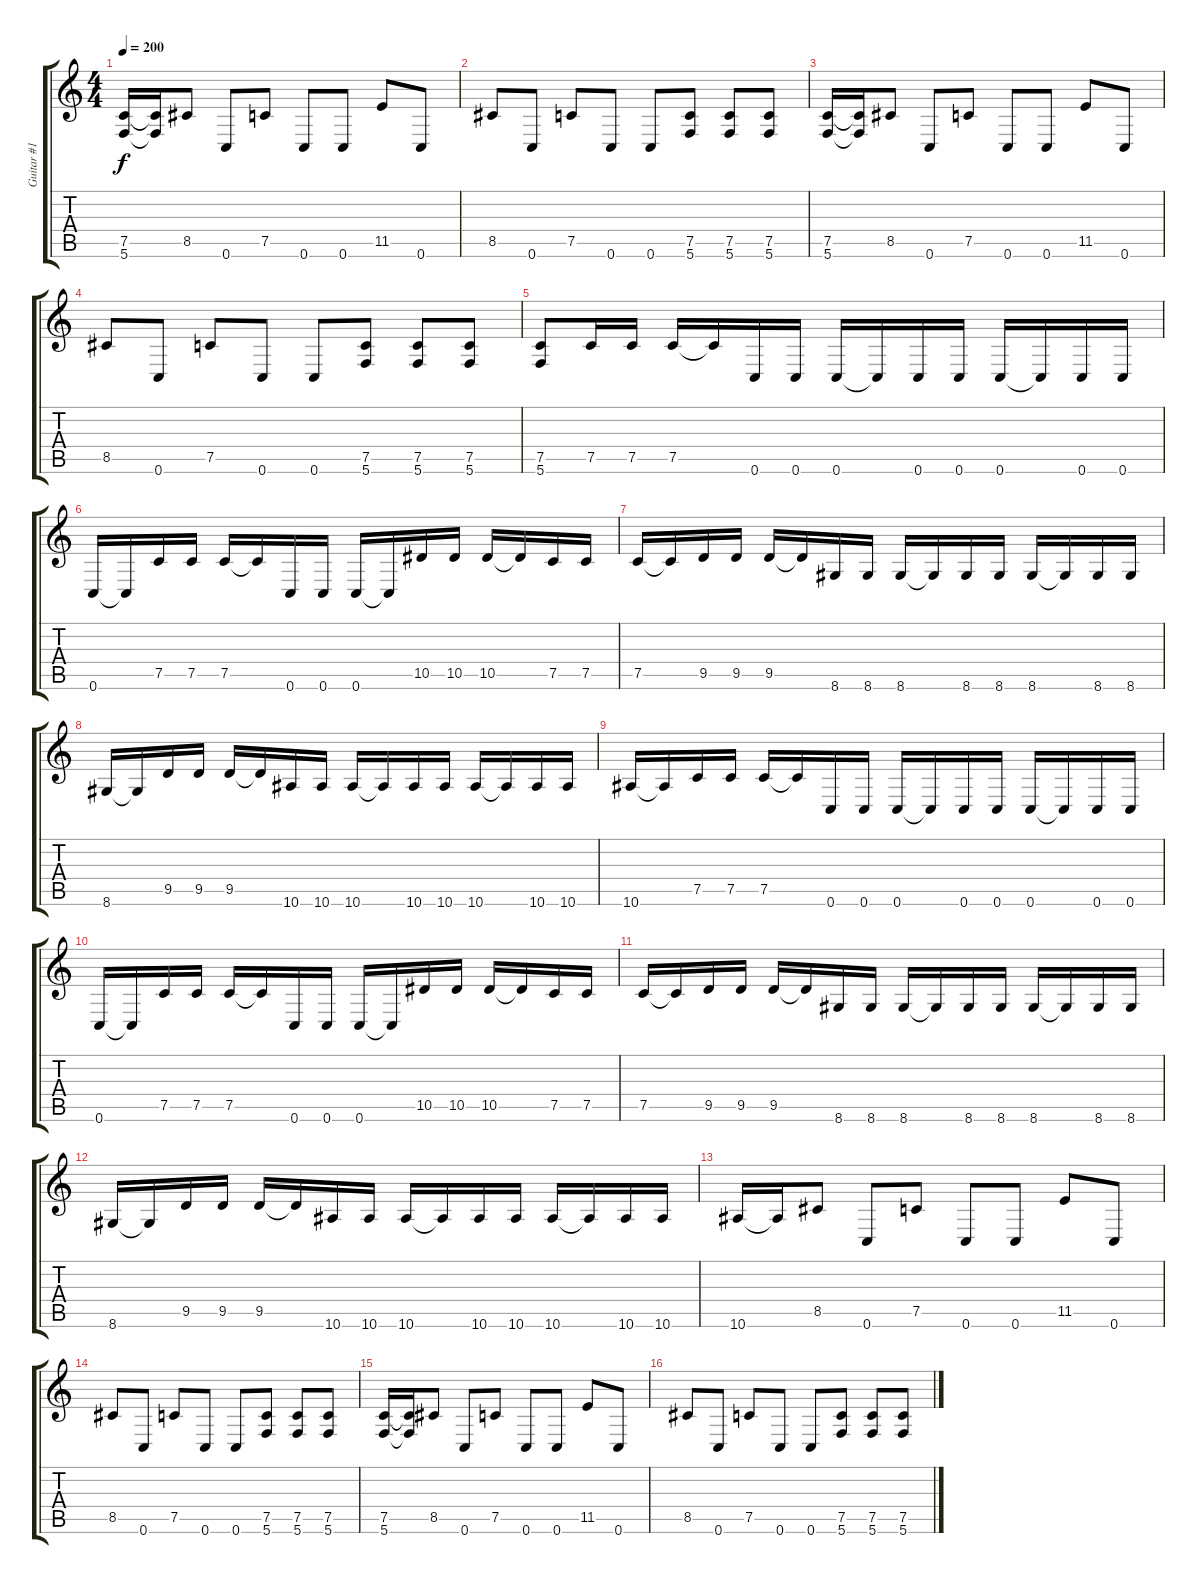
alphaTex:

\track ("Guitar #1" "Guitar #1") {instrument distortionguitar}
\staff {score tabs}
\tuning (C4 G3 Eb3 Bb2 F2 C2) {hide}
\ts (4 4)
\tempo 200
\clef g2
\ks c
(7.5 5.6).16{dy f} (7.5{t} 5.6{t}).16 8.5.8 0.6.8 7.5.8 0.6.8 0.6.8 11.5.8 0.6.8 |
8.5.8 0.6.8 7.5.8 0.6.8 0.6.8 (7.5 5.6).8 (7.5 5.6).8 (7.5 5.6).8 |
(7.5 5.6).16 (7.5{t} 5.6{t}).16 8.5.8 0.6.8 7.5.8 0.6.8 0.6.8 11.5.8 0.6.8 |
8.5.8 0.6.8 7.5.8 0.6.8 0.6.8 (7.5 5.6).8 (7.5 5.6).8 (7.5 5.6).8 |
(7.5 5.6).8 7.5.16 7.5.16 7.5.16 7.5{t}.16 0.6.16 0.6.16 0.6.16 0.6{t}.16 0.6.16 0.6.16 0.6.16 0.6{t}.16 0.6.16 0.6.16 |
0.6.16 0.6{t}.16 7.5.16 7.5.16 7.5.16 7.5{t}.16 0.6.16 0.6.16 0.6.16 0.6{t}.16 10.5.16 10.5.16 10.5.16 10.5{t}.16 7.5.16 7.5.16 |
7.5.16 7.5{t}.16 9.5.16 9.5.16 9.5.16 9.5{t}.16 8.6.16 8.6.16 8.6.16 8.6{t}.16 8.6.16 8.6.16 8.6.16 8.6{t}.16 8.6.16 8.6.16 |
8.6.16 8.6{t}.16 9.5.16 9.5.16 9.5.16 9.5{t}.16 10.6.16 10.6.16 10.6.16 10.6{t}.16 10.6.16 10.6.16 10.6.16 10.6{t}.16 10.6.16 10.6.16 |
10.6.16 10.6{t}.16 7.5.16 7.5.16 7.5.16 7.5{t}.16 0.6.16 0.6.16 0.6.16 0.6{t}.16 0.6.16 0.6.16 0.6.16 0.6{t}.16 0.6.16 0.6.16 |
0.6.16 0.6{t}.16 7.5.16 7.5.16 7.5.16 7.5{t}.16 0.6.16 0.6.16 0.6.16 0.6{t}.16 10.5.16 10.5.16 10.5.16 10.5{t}.16 7.5.16 7.5.16 |
7.5.16 7.5{t}.16 9.5.16 9.5.16 9.5.16 9.5{t}.16 8.6.16 8.6.16 8.6.16 8.6{t}.16 8.6.16 8.6.16 8.6.16 8.6{t}.16 8.6.16 8.6.16 |
8.6.16 8.6{t}.16 9.5.16 9.5.16 9.5.16 9.5{t}.16 10.6.16 10.6.16 10.6.16 10.6{t}.16 10.6.16 10.6.16 10.6.16 10.6{t}.16 10.6.16 10.6.16 |
10.6.16 10.6{t}.16 8.5.8 0.6.8 7.5.8 0.6.8 0.6.8 11.5.8 0.6.8 |
8.5.8 0.6.8 7.5.8 0.6.8 0.6.8 (7.5 5.6).8 (7.5 5.6).8 (7.5 5.6).8 |
(7.5 5.6).16 (7.5{t} 5.6{t}).16 8.5.8 0.6.8 7.5.8 0.6.8 0.6.8 11.5.8 0.6.8 |
8.5.8 0.6.8 7.5.8 0.6.8 0.6.8 (7.5 5.6).8 (7.5 5.6).8 (7.5 5.6).8
